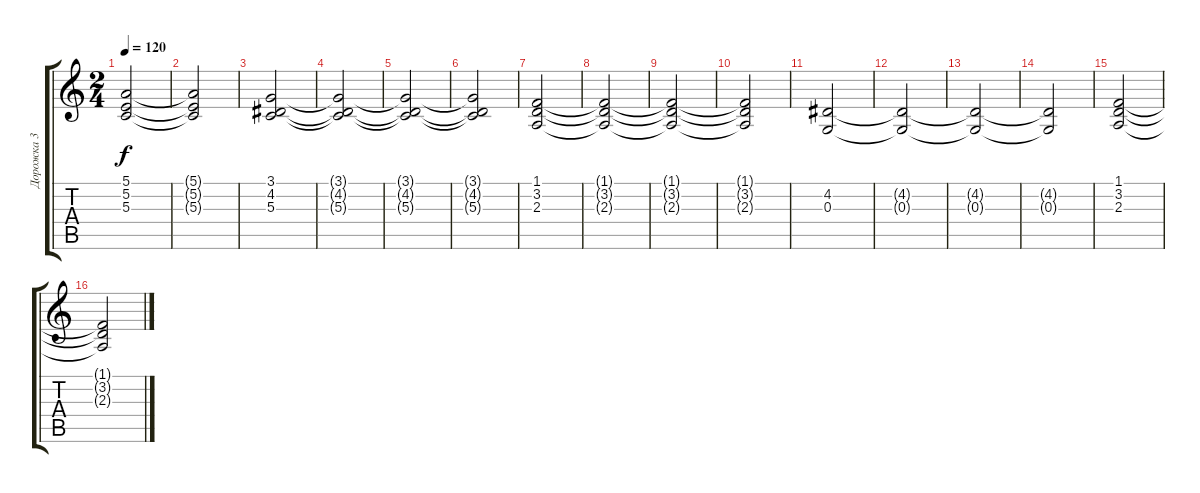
\track ("Дорожка 3" "Дорожка 3") {instrument stringensemble1}
\staff {score tabs}
\tuning (E4 B3 G3 D3 A2 D2) {hide}
\ts (2 4)
\tempo 120
\clef g2
\ks c
(5.1{t} 5.2{t} 5.3{t}).2{dy f} |
(5.1{t} 5.2{t} 5.3{t}).2 |
(3.1 4.2 5.3).2 |
(3.1{t} 4.2{t} 5.3{t}).2 |
(3.1{t} 4.2{t} 5.3{t}).2 |
(3.1{t} 4.2{t} 5.3{t}).2 |
(1.1 3.2 2.3).2 |
(1.1{t} 3.2{t} 2.3{t}).2 |
(1.1{t} 3.2{t} 2.3{t}).2 |
(1.1{t} 3.2{t} 2.3{t}).2 |
(4.2 0.3).2 |
(4.2{t} 0.3{t}).2 |
(4.2{t} 0.3{t}).2 |
(4.2{t} 0.3{t}).2 |
(1.1 3.2 2.3).2 |
(1.1{t} 3.2{t} 2.3{t}).2
